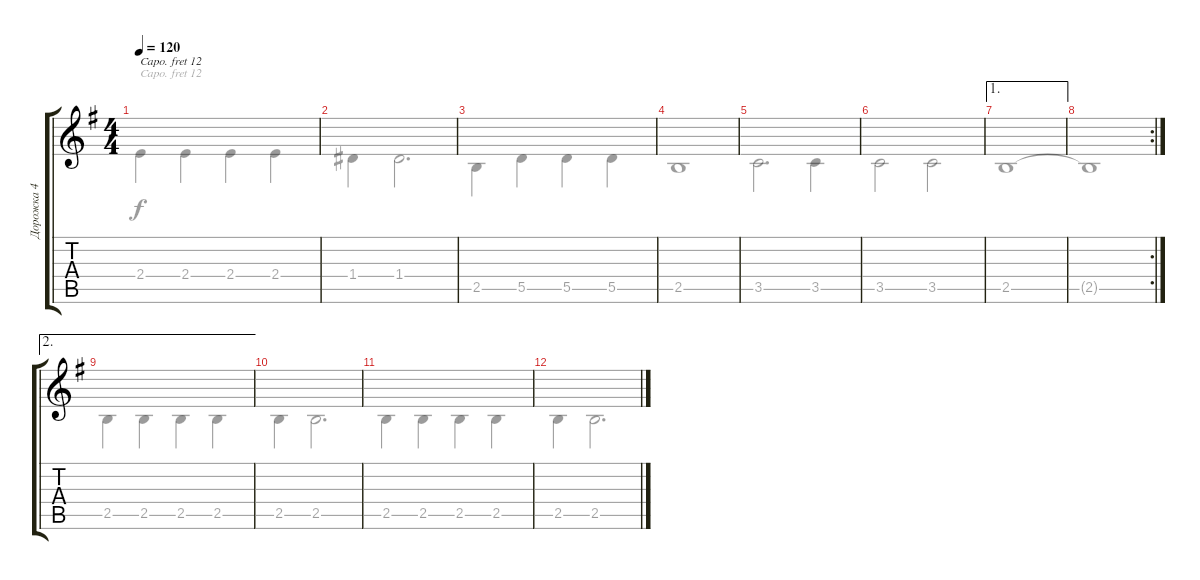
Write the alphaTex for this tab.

\track ("Дорожка 4" "Дорожка 4") {instrument voiceoohs}
\staff {score tabs}
\capo 12
\tuning (E4 B3 G3 D3 A2 E2) {hide}
\voice
\ts (4 4)
\tempo 120
\clef g2
\ks g
|
|
|
|
|
|
\ae 1
|
\rc 2
|
\ae 2
|
|
|
\voice
\clef g2
\ks g
2.4.4{dy f} 2.4.4 2.4.4 2.4.4 |
1.4.4 1.4.2{d} |
2.5.4 5.5.4 5.5.4 5.5.4 |
2.5.1 |
3.5.2{d} 3.5.4 |
3.5.2 3.5.2 |
2.5.1 |
2.5{t}.1 |
2.5.4 2.5.4 2.5.4 2.5.4 |
2.5.4 2.5.2{d} |
2.5.4 2.5.4 2.5.4 2.5.4 |
2.5.4 2.5.2{d}
